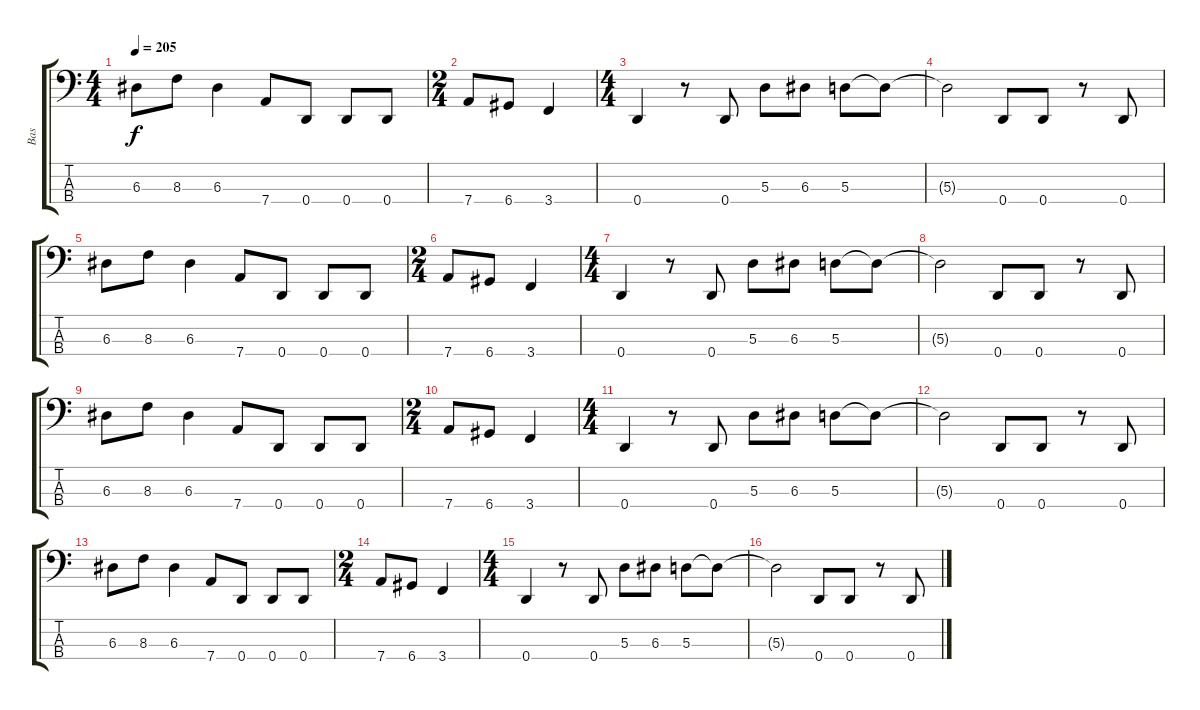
\track ("Bas" "Bas") {instrument electricbasspick}
\staff {score tabs}
\tuning (G2 D2 A1 D1) {hide}
\ts (4 4)
\tempo 205
\clef f4
\ks c
6.3.8{dy f} 8.3.8 6.3.4 7.4.8 0.4.8 0.4.8 0.4.8 |
\ts (2 4)
7.4.8 6.4.8 3.4.4 |
\ts (4 4)
0.4.4 r.8 0.4.8 5.3.8 6.3.8 5.3.8 5.3{t}.8 |
5.3{t}.2 0.4.8 0.4.8 r.8 0.4.8 |
6.3.8 8.3.8 6.3.4 7.4.8 0.4.8 0.4.8 0.4.8 |
\ts (2 4)
7.4.8 6.4.8 3.4.4 |
\ts (4 4)
0.4.4 r.8 0.4.8 5.3.8 6.3.8 5.3.8 5.3{t}.8 |
5.3{t}.2 0.4.8 0.4.8 r.8 0.4.8 |
6.3.8 8.3.8 6.3.4 7.4.8 0.4.8 0.4.8 0.4.8 |
\ts (2 4)
7.4.8 6.4.8 3.4.4 |
\ts (4 4)
0.4.4 r.8 0.4.8 5.3.8 6.3.8 5.3.8 5.3{t}.8 |
5.3{t}.2 0.4.8 0.4.8 r.8 0.4.8 |
6.3.8 8.3.8 6.3.4 7.4.8 0.4.8 0.4.8 0.4.8 |
\ts (2 4)
7.4.8 6.4.8 3.4.4 |
\ts (4 4)
0.4.4 r.8 0.4.8 5.3.8 6.3.8 5.3.8 5.3{t}.8 |
5.3{t}.2 0.4.8 0.4.8 r.8 0.4.8
